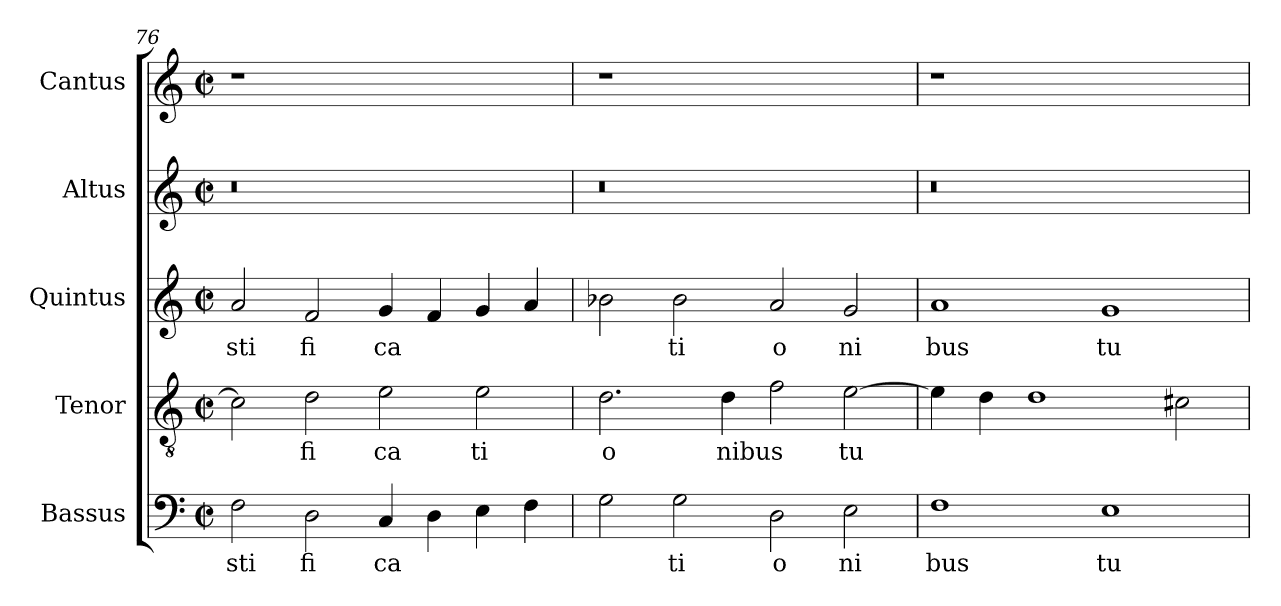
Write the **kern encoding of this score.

**kern	**text	**kern	**text	**kern	**text	**kern	**kern
*part5	*part5	*part4	*part4	*part3	*part3	*part2	*part1
*staff5	*staff5	*staff4	*staff4	*staff3	*staff3	*staff2	*staff1
*I"Bassus	*	*I"Tenor	*	*I"Quintus	*	*I"Altus	*I"Cantus
*clefF4	*	*clefGv2	*	*clefG2	*	*clefG2	*clefG2
*k[]	*	*k[]	*	*k[]	*	*k[]	*k[]
*C:	*	*C:	*	*C:	*	*C:	*C:
*M2/2	*	*M2/2	*	*M2/2	*	*M2/2	*M2/2
*met(c|)	*	*met(c|)	*	*met(c|)	*	*met(c|)	*met(c|)
=76	=76	=76	=76	=76	=76	=76	=76
!	!LO:LY:b:cj	!	!LO:LY:b:cj	!	!LO:LY:b:cj	!	!
2F\	sti	2c\]	.	2a/	sti	0r	1r
!	!LO:LY:b:cj	!	!LO:LY:b:cj	!	!LO:LY:b:cj	!	!
2D\	fi	2d\	fi	2f/	fi	.	.
!	!LO:LY:b:cj	!	!LO:LY:b:cj	!	!LO:LY:b:cj	!	!
4C/	ca	2e\	ca	4g/	ca	.	1ryy
!	!LO:LY:b:cj	!	!	!	!LO:LY:b:cj	!	!
4D\	.	.	.	4f/	.	.	.
!	!LO:LY:b:cj	!	!LO:LY:b:cj	!	!LO:LY:b:cj	!	!
4E\	.	2e\	ti	4g/	.	.	.
!	!LO:LY:b:cj	!	!	!	!LO:LY:b:cj	!	!
4F\	.	.	.	4a/	.	.	.
=77	=77	=77	=77	=77	=77	=77	=77
!	!LO:LY:b:cj	!	!LO:LY:b:cj	!	!LO:LY:b:cj	!	!
2G\	.	2.d\	o	2b-X\	.	0r	1r
!	!LO:LY:b:cj	!	!	!	!LO:LY:b:cj	!	!
2G\	ti	.	.	2b-\	ti	.	.
!	!	!	!LO:LY:b:cj	!	!	!	!
.	.	4d\	nibus	.	.	.	.
!	!LO:LY:b:cj	!	!LO:LY:b:cj	!	!LO:LY:b:cj	!	!
2D\	o	2f\	.	2a/	o	.	1ryy
!	!LO:LY:b:cj	!	!LO:LY:b:cj	!	!LO:LY:b:cj	!	!
2E\	ni	[>2e\	tu	2g/	ni	.	.
=78	=78	=78	=78	=78	=78	=78	=78
!	!LO:LY:b:cj	!	!LO:LY:b:cj	!	!LO:LY:b:cj	!	!
1F	bus	4e\]	.	1a	bus	0r	1r
!	!	!	!LO:LY:b:cj	!	!	!	!
.	.	4d\	.	.	.	.	.
!	!	!	!LO:LY:b:cj	!	!	!	!
.	.	1d	.	.	.	.	.
!	!LO:LY:b:cj	!	!	!	!LO:LY:b:cj	!	!
1E	tu	.	.	1g	tu	.	1ryy
!	!	!	!LO:LY:b:cj	!	!	!	!
.	.	2c#\	.	.	.	.	.
=	=	=	=	=	=	=	=
*-	*-	*-	*-	*-	*-	*-	*-
